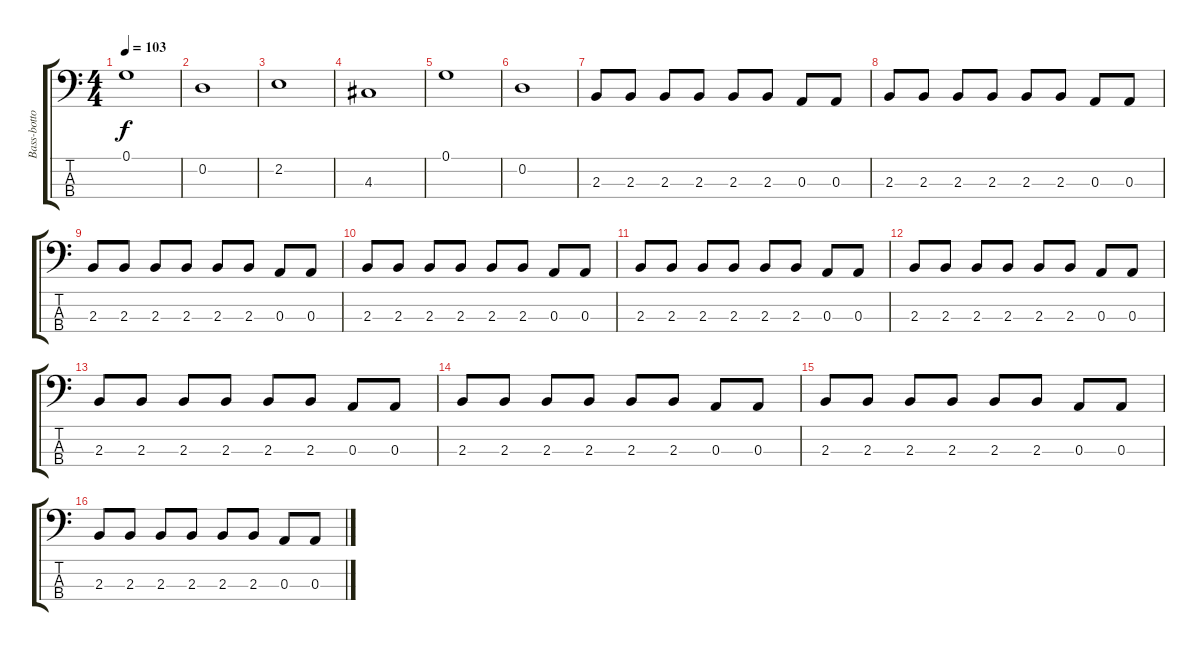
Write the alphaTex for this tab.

\track ("Bass-bottom" "Bass-botto") {instrument synthbass2}
\staff {score tabs}
\tuning (G2 D2 A1 E1) {hide}
\ts (4 4)
\tempo 103
\clef f4
\ks c
0.1.1{dy f} |
0.2.1 |
2.2.1 |
4.3.1 |
0.1.1 |
0.2.1 |
2.3.8 2.3.8 2.3.8 2.3.8 2.3.8 2.3.8 0.3.8 0.3.8 |
2.3.8 2.3.8 2.3.8 2.3.8 2.3.8 2.3.8 0.3.8 0.3.8 |
2.3.8 2.3.8 2.3.8 2.3.8 2.3.8 2.3.8 0.3.8 0.3.8 |
2.3.8 2.3.8 2.3.8 2.3.8 2.3.8 2.3.8 0.3.8 0.3.8 |
2.3.8 2.3.8 2.3.8 2.3.8 2.3.8 2.3.8 0.3.8 0.3.8 |
2.3.8 2.3.8 2.3.8 2.3.8 2.3.8 2.3.8 0.3.8 0.3.8 |
2.3.8 2.3.8 2.3.8 2.3.8 2.3.8 2.3.8 0.3.8 0.3.8 |
2.3.8 2.3.8 2.3.8 2.3.8 2.3.8 2.3.8 0.3.8 0.3.8 |
2.3.8 2.3.8 2.3.8 2.3.8 2.3.8 2.3.8 0.3.8 0.3.8 |
2.3.8 2.3.8 2.3.8 2.3.8 2.3.8 2.3.8 0.3.8 0.3.8
